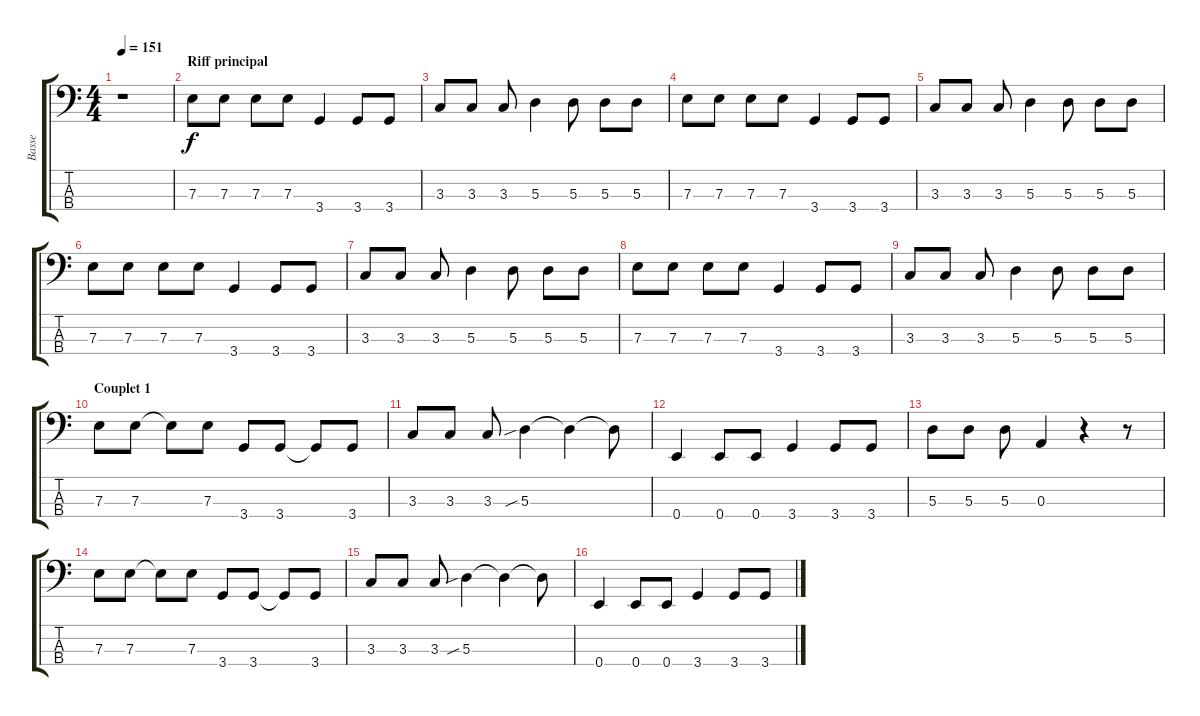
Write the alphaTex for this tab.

\track ("Basse" "Basse") {instrument electricbassfinger}
\staff {score tabs}
\tuning (G2 D2 A1 E1) {hide}
\ts (4 4)
\tempo 151
\clef f4
\ks c
r.1{dy f} |
\section ("" "Riff principal")
7.3.8 7.3.8 7.3.8 7.3.8 3.4.4 3.4.8 3.4.8 |
3.3.8 3.3.8 3.3.8 5.3.4 5.3.8 5.3.8 5.3.8 |
7.3.8 7.3.8 7.3.8 7.3.8 3.4.4 3.4.8 3.4.8 |
3.3.8 3.3.8 3.3.8 5.3.4 5.3.8 5.3.8 5.3.8 |
7.3.8 7.3.8 7.3.8 7.3.8 3.4.4 3.4.8 3.4.8 |
3.3.8 3.3.8 3.3.8 5.3.4 5.3.8 5.3.8 5.3.8 |
7.3.8 7.3.8 7.3.8 7.3.8 3.4.4 3.4.8 3.4.8 |
3.3.8 3.3.8 3.3.8 5.3.4 5.3.8 5.3.8 5.3.8 |
\section ("" "Couplet 1")
7.3.8 7.3.8 7.3{t}.8 7.3.8 3.4.8 3.4.8 3.4{t}.8 3.4.8 |
3.3.8 3.3.8 3.3.8 5.3{sib}.4 5.3{t}.4 5.3{t}.8 |
0.4.4 0.4.8 0.4.8 3.4.4 3.4.8 3.4.8 |
5.3.8 5.3.8 5.3.8 0.3.4 r.4 r.8 |
7.3.8 7.3.8 7.3{t}.8 7.3.8 3.4.8 3.4.8 3.4{t}.8 3.4.8 |
3.3.8 3.3.8 3.3.8 5.3{sib}.4 5.3{t}.4 5.3{t}.8 |
0.4.4 0.4.8 0.4.8 3.4.4 3.4.8 3.4.8
